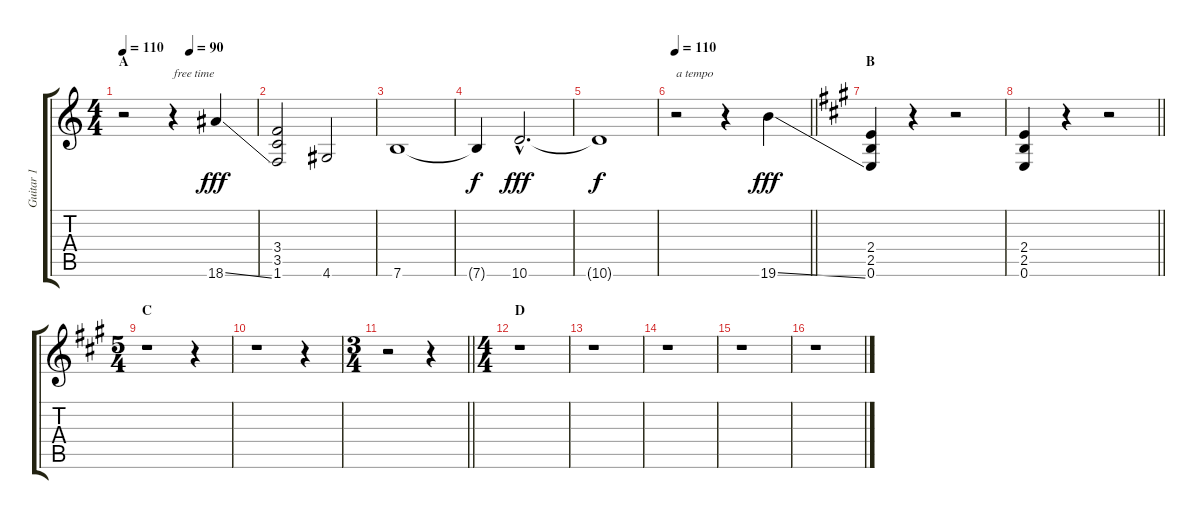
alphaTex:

\track ("Guitar 1" "Guitar 1") {instrument distortionguitar}
\staff {score tabs}
\tuning (E4 B3 G3 D3 A2 E2) {hide}
\ts (4 4)
\section ("" "A")
\tempo 110
\tempo (90 0.5)
\tempo 110
\clef g2
\ks c
r.2{dy fff instrument distortionguitar} r.4{txt "free time"} 18.6{ss}.4 |
(3.4 3.5 1.6).2 4.6.2 |
7.6.1 |
7.6{t}.4{dy f} 10.6{hac}.2{d dy fff} |
10.6{t}.1{dy f} |
\tempo 110
\barLineRight lightlight
r.2{txt "a tempo"} r.4 19.6{ss}.4{dy fff} |
\section ("" "B")
\ks a
(2.4 2.5 0.6).4 r.4 r.2 |
\barLineRight lightlight
(2.4 2.5 0.6).4 r.4 r.2 |
\ts (5 4)
\section ("" "C")
r.1 r.4 |
r.1 r.4 |
\ts (3 4)
\barLineRight lightlight
r.2 r.4 |
\ts (4 4)
\section ("" "D")
r.1 |
r.1 |
r.1 |
r.1 |
r.1
